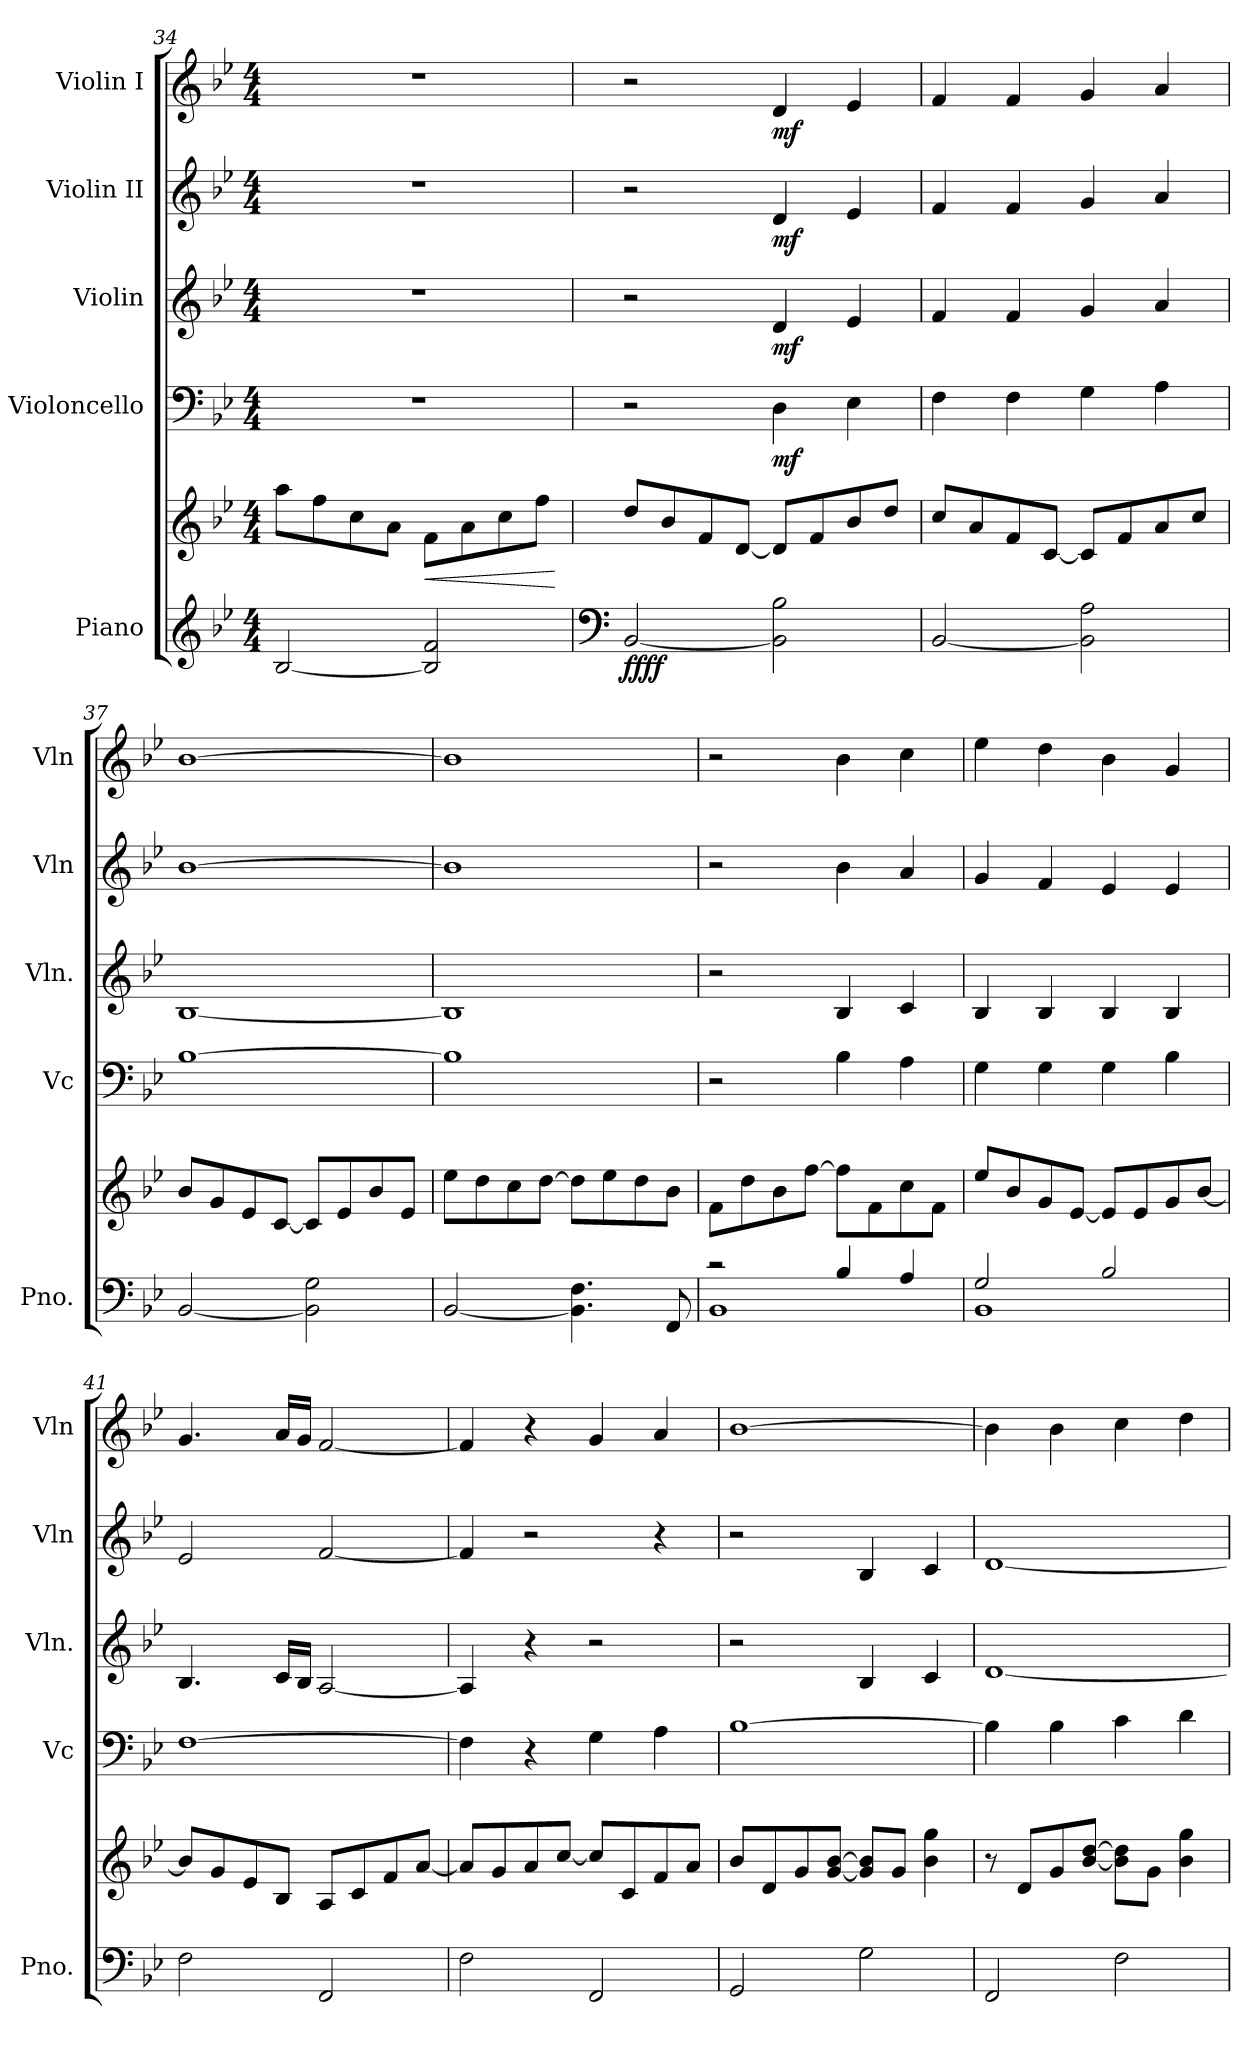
**kern	**kern	**dynam	**kern	**dynam	**kern	**dynam	**kern	**dynam	**kern	**dynam
*part5	*part5	*part5	*part4	*part4	*part3	*part3	*part2	*part2	*part1	*part1
*staff6	*staff5	*staff5/6	*staff4	*staff4	*staff3	*staff3	*staff2	*staff2	*staff1	*staff1
*I"Piano	*	*	*I"Violoncello	*	*I"Violin	*	*I"Violin II	*	*I"Violin I	*
*I'Pno.	*	*	*I'Vc	*	*I'Vln.	*	*I'Vln	*	*I'Vln	*
!!LO:PB:g=z
*clefG2	*clefG2	*	*clefF4	*	*clefG2	*	*clefG2	*	*clefG2	*
*k[b-e-]	*k[b-e-]	*	*k[b-e-]	*	*k[b-e-]	*	*k[b-e-]	*	*k[b-e-]	*
*M4/4	*M4/4	*	*M4/4	*	*M4/4	*	*M4/4	*	*M4/4	*
=34	=34	=34	=34	=34	=34	=34	=34	=34	=34	=34
[2B-/	8aa\L	.	1r	.	1r	.	1r	.	1r	.
.	8ff\	.	.	.	.	.	.	.	.	.
.	8cc\	.	.	.	.	.	.	.	.	.
.	8a\J	.	.	.	.	.	.	.	.	.
!	!	!LO:HP:b	!	!	!	!	!	!	!	!
2B-/] 2f/	8f\L	<	.	.	.	.	.	.	.	.
.	8a\	.	.	.	.	.	.	.	.	.
.	8cc\	.	.	.	.	.	.	.	.	.
.	8ff\J	.	.	.	.	.	.	.	.	.
.	.	[	.	.	.	.	.	.	.	.
=35	=35	=35	=35	=35	=35	=35	=35	=35	=35	=35
*clefF4	*	*	*	*	*	*	*	*	*	*
!	!	!LO:DY:b=2	!	!	!	!	!	!	!	!
!	!	!LO:DY:n=1:b	!	!	!	!	!	!	!	!
[2BB-/	8dd/L	ff ff	2r	.	2r	.	2r	.	2r	.
.	8b-/	.	.	.	.	.	.	.	.	.
.	8f/	.	.	.	.	.	.	.	.	.
.	[8d/J	.	.	.	.	.	.	.	.	.
!	!	!	!	!LO:DY:b	!	!LO:DY:b	!	!LO:DY:b	!	!LO:DY:b
2BB-\] 2B-\	8d/L]	.	4D\	mf	4d/	mf	4d/	mf	4d/	mf
.	8f/	.	.	.	.	.	.	.	.	.
.	8b-/	.	4E-\	.	4e-/	.	4e-/	.	4e-/	.
.	8dd/J	.	.	.	.	.	.	.	.	.
=36	=36	=36	=36	=36	=36	=36	=36	=36	=36	=36
[2BB-/	8cc/L	.	4F\	.	4f/	.	4f/	.	4f/	.
.	8a/	.	.	.	.	.	.	.	.	.
.	8f/	.	4F\	.	4f/	.	4f/	.	4f/	.
.	[8c/J	.	.	.	.	.	.	.	.	.
2BB-\] 2A\	8c/L]	.	4G\	.	4g/	.	4g/	.	4g/	.
.	8f/	.	.	.	.	.	.	.	.	.
.	8a/	.	4A\	.	4a/	.	4a/	.	4a/	.
.	8cc/J	.	.	.	.	.	.	.	.	.
=37	=37	=37	=37	=37	=37	=37	=37	=37	=37	=37
[2BB-/	8b-/L	.	[1B-	.	[1B-	.	[1b-	.	[1b-	.
.	8g/	.	.	.	.	.	.	.	.	.
.	8e-/	.	.	.	.	.	.	.	.	.
.	[8c/J	.	.	.	.	.	.	.	.	.
2BB-\] 2G\	8c/L]	.	.	.	.	.	.	.	.	.
.	8e-/	.	.	.	.	.	.	.	.	.
.	8b-/	.	.	.	.	.	.	.	.	.
.	8e-/J	.	.	.	.	.	.	.	.	.
!!LO:LB:g=z
=38	=38	=38	=38	=38	=38	=38	=38	=38	=38	=38
[2BB-/	8ee-\L	.	1B-]	.	1B-]	.	1b-]	.	1b-]	.
.	8dd\	.	.	.	.	.	.	.	.	.
.	8cc\	.	.	.	.	.	.	.	.	.
.	[8dd\J	.	.	.	.	.	.	.	.	.
4.BB-\] 4.F\	8dd\L]	.	.	.	.	.	.	.	.	.
.	8ee-\	.	.	.	.	.	.	.	.	.
.	8dd\	.	.	.	.	.	.	.	.	.
8FF/	8b-\J	.	.	.	.	.	.	.	.	.
=39	=39	=39	=39	=39	=39	=39	=39	=39	=39	=39
*^	*	*	*	*	*	*	*	*	*	*
2r	1BB-	8f\L	.	2r	.	2r	.	2r	.	2r	.
.	.	8dd\	.	.	.	.	.	.	.	.	.
.	.	8b-\	.	.	.	.	.	.	.	.	.
.	.	[8ff\J	.	.	.	.	.	.	.	.	.
4B-/	.	8ff\L]	.	4B-\	.	4B-/	.	4b-\	.	4b-\	.
.	.	8f\	.	.	.	.	.	.	.	.	.
4A/	.	8cc\	.	4A\	.	4c/	.	4a/	.	4cc\	.
.	.	8f\J	.	.	.	.	.	.	.	.	.
=40	=40	=40	=40	=40	=40	=40	=40	=40	=40	=40	=40
2G/	1BB-	8ee-/L	.	4G\	.	4B-/	.	4g/	.	4ee-\	.
.	.	8b-/	.	.	.	.	.	.	.	.	.
.	.	8g/	.	4G\	.	4B-/	.	4f/	.	4dd\	.
.	.	[8e-/J	.	.	.	.	.	.	.	.	.
2B-/	.	8e-/L]	.	4G\	.	4B-/	.	4e-/	.	4b-\	.
.	.	8e-/	.	.	.	.	.	.	.	.	.
.	.	8g/	.	4B-\	.	4B-/	.	4e-/	.	4g/	.
.	.	[8b-/J	.	.	.	.	.	.	.	.	.
*v	*v	*	*	*	*	*	*	*	*	*	*
=41	=41	=41	=41	=41	=41	=41	=41	=41	=41	=41
2F\	8b-/L]	.	[1F	.	4.B-/	.	2e-/	.	4.g/	.
.	8g/	.	.	.	.	.	.	.	.	.
.	8e-/	.	.	.	.	.	.	.	.	.
.	8B-/J	.	.	.	16c/LL	.	.	.	16a/LL	.
.	.	.	.	.	16B-/JJ	.	.	.	16g/JJ	.
2FF/	8A/L	.	.	.	[2A/	.	[2f/	.	[2f/	.
.	8c/	.	.	.	.	.	.	.	.	.
.	8f/	.	.	.	.	.	.	.	.	.
.	[8a/J	.	.	.	.	.	.	.	.	.
!!LO:PB:g=z
=42	=42	=42	=42	=42	=42	=42	=42	=42	=42	=42
2F\	8a/L]	.	4F\]	.	4A/]	.	4f/]	.	4f/]	.
.	8g/	.	.	.	.	.	.	.	.	.
.	8a/	.	4r	.	4r	.	2r	.	4r	.
.	[8cc/J	.	.	.	.	.	.	.	.	.
2FF/	8cc/L]	.	4G\	.	2r	.	.	.	4g/	.
.	8c/	.	.	.	.	.	.	.	.	.
.	8f/	.	4A\	.	.	.	4r	.	4a/	.
.	8a/J	.	.	.	.	.	.	.	.	.
=43	=43	=43	=43	=43	=43	=43	=43	=43	=43	=43
2GG/	8b-/L	.	[1B-	.	2r	.	2r	.	[1b-	.
.	8d/	.	.	.	.	.	.	.	.	.
.	8g/	.	.	.	.	.	.	.	.	.
.	[8g/ [8b-/J	.	.	.	.	.	.	.	.	.
2G\	8g/] 8b-/]L	.	.	.	4B-/	.	4B-/	.	.	.
.	8g/J	.	.	.	.	.	.	.	.	.
.	4b-\ 4gg\	.	.	.	4c/	.	4c/	.	.	.
=44	=44	=44	=44	=44	=44	=44	=44	=44	=44	=44
2FF/	8r	.	4B-\]	.	[1d	.	[1d	.	4b-\]	.
.	8d/L	.	.	.	.	.	.	.	.	.
.	8g/	.	4B-\	.	.	.	.	.	4b-\	.
.	[8b-/ [8dd/J	.	.	.	.	.	.	.	.	.
2F\	8b-\] 8dd\]L	.	4c\	.	.	.	.	.	4cc\	.
.	8g\J	.	.	.	.	.	.	.	.	.
.	4b-\ 4gg\	.	4d\	.	.	.	.	.	4dd\	.
=	=	=	=	=	=	=	=	=	=	=
*-	*-	*-	*-	*-	*-	*-	*-	*-	*-	*-
